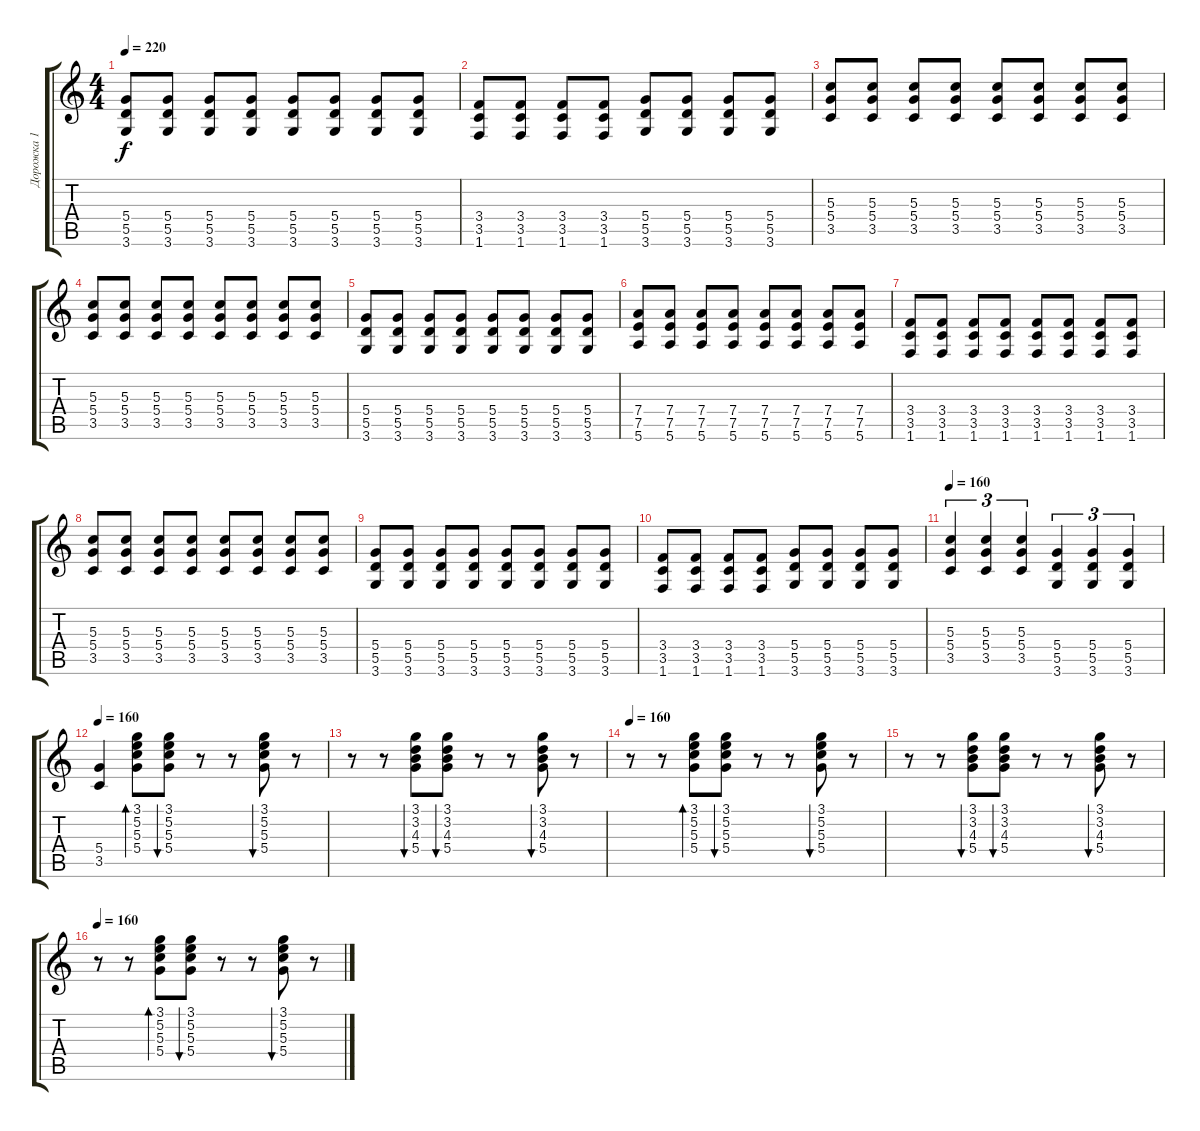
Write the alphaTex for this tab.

\track ("Дорожка 1" "Дорожка 1") {instrument distortionguitar}
\staff {score tabs}
\tuning (E4 B3 G3 D3 A2 E2) {hide}
\ts (4 4)
\tempo 220
\clef g2
\ks c
(5.4 5.5 3.6).8{dy f} (5.4 5.5 3.6).8 (5.4 5.5 3.6).8 (5.4 5.5 3.6).8 (5.4 5.5 3.6).8 (5.4 5.5 3.6).8 (5.4 5.5 3.6).8 (5.4 5.5 3.6).8 |
(3.4 3.5 1.6).8 (3.4 3.5 1.6).8 (3.4 3.5 1.6).8 (3.4 3.5 1.6).8 (5.4 5.5 3.6).8 (5.4 5.5 3.6).8 (5.4 5.5 3.6).8 (5.4 5.5 3.6).8 |
(5.3 5.4 3.5).8 (5.3 5.4 3.5).8 (5.3 5.4 3.5).8 (5.3 5.4 3.5).8 (5.3 5.4 3.5).8 (5.3 5.4 3.5).8 (5.3 5.4 3.5).8 (5.3 5.4 3.5).8 |
(5.3 5.4 3.5).8 (5.3 5.4 3.5).8 (5.3 5.4 3.5).8 (5.3 5.4 3.5).8 (5.3 5.4 3.5).8 (5.3 5.4 3.5).8 (5.3 5.4 3.5).8 (5.3 5.4 3.5).8 |
(5.4 5.5 3.6).8 (5.4 5.5 3.6).8 (5.4 5.5 3.6).8 (5.4 5.5 3.6).8 (5.4 5.5 3.6).8 (5.4 5.5 3.6).8 (5.4 5.5 3.6).8 (5.4 5.5 3.6).8 |
(7.4 7.5 5.6).8 (7.4 7.5 5.6).8 (7.4 7.5 5.6).8 (7.4 7.5 5.6).8 (7.4 7.5 5.6).8 (7.4 7.5 5.6).8 (7.4 7.5 5.6).8 (7.4 7.5 5.6).8 |
(3.4 3.5 1.6).8 (3.4 3.5 1.6).8 (3.4 3.5 1.6).8 (3.4 3.5 1.6).8 (3.4 3.5 1.6).8 (3.4 3.5 1.6).8 (3.4 3.5 1.6).8 (3.4 3.5 1.6).8 |
(5.3 5.4 3.5).8 (5.3 5.4 3.5).8 (5.3 5.4 3.5).8 (5.3 5.4 3.5).8 (5.3 5.4 3.5).8 (5.3 5.4 3.5).8 (5.3 5.4 3.5).8 (5.3 5.4 3.5).8 |
(5.4 5.5 3.6).8 (5.4 5.5 3.6).8 (5.4 5.5 3.6).8 (5.4 5.5 3.6).8 (5.4 5.5 3.6).8 (5.4 5.5 3.6).8 (5.4 5.5 3.6).8 (5.4 5.5 3.6).8 |
(3.4 3.5 1.6).8 (3.4 3.5 1.6).8 (3.4 3.5 1.6).8 (3.4 3.5 1.6).8 (5.4 5.5 3.6).8 (5.4 5.5 3.6).8 (5.4 5.5 3.6).8 (5.4 5.5 3.6).8 |
\tempo 160
(5.3 5.4 3.5).4{tu (3 2)} (5.3 5.4 3.5).4{tu (3 2)} (5.3 5.4 3.5).4{tu (3 2)} (5.4 5.5 3.6).4{tu (3 2)} (5.4 5.5 3.6).4{tu (3 2)} (5.4 5.5 3.6).4{tu (3 2)} |
\tempo 160
(5.4 3.5).4 (3.1 5.2 5.3 5.4).8{bd 60 instrument electricguitarclean} (3.1 5.2 5.3 5.4).8{bu 60} r.8 r.8 (3.1 5.2 5.3 5.4).8{bu 60} r.8 |
r.8 r.8 (3.1 3.2 4.3 5.4).8{bu 60} (3.1 3.2 4.3 5.4).8{bu 60} r.8 r.8 (3.1 3.2 4.3 5.4).8{bu 60} r.8 |
\tempo 160
r.8{instrument electricguitarclean} r.8 (3.1 5.2 5.3 5.4).8{bd 60} (3.1 5.2 5.3 5.4).8{bu 60} r.8 r.8 (3.1 5.2 5.3 5.4).8{bu 60} r.8 |
r.8 r.8 (3.1 3.2 4.3 5.4).8{bu 60} (3.1 3.2 4.3 5.4).8{bu 60} r.8 r.8 (3.1 3.2 4.3 5.4).8{bu 60} r.8 |
\tempo 160
r.8{instrument electricguitarclean} r.8 (3.1 5.2 5.3 5.4).8{bd 60} (3.1 5.2 5.3 5.4).8{bu 60} r.8 r.8 (3.1 5.2 5.3 5.4).8{bu 60} r.8
